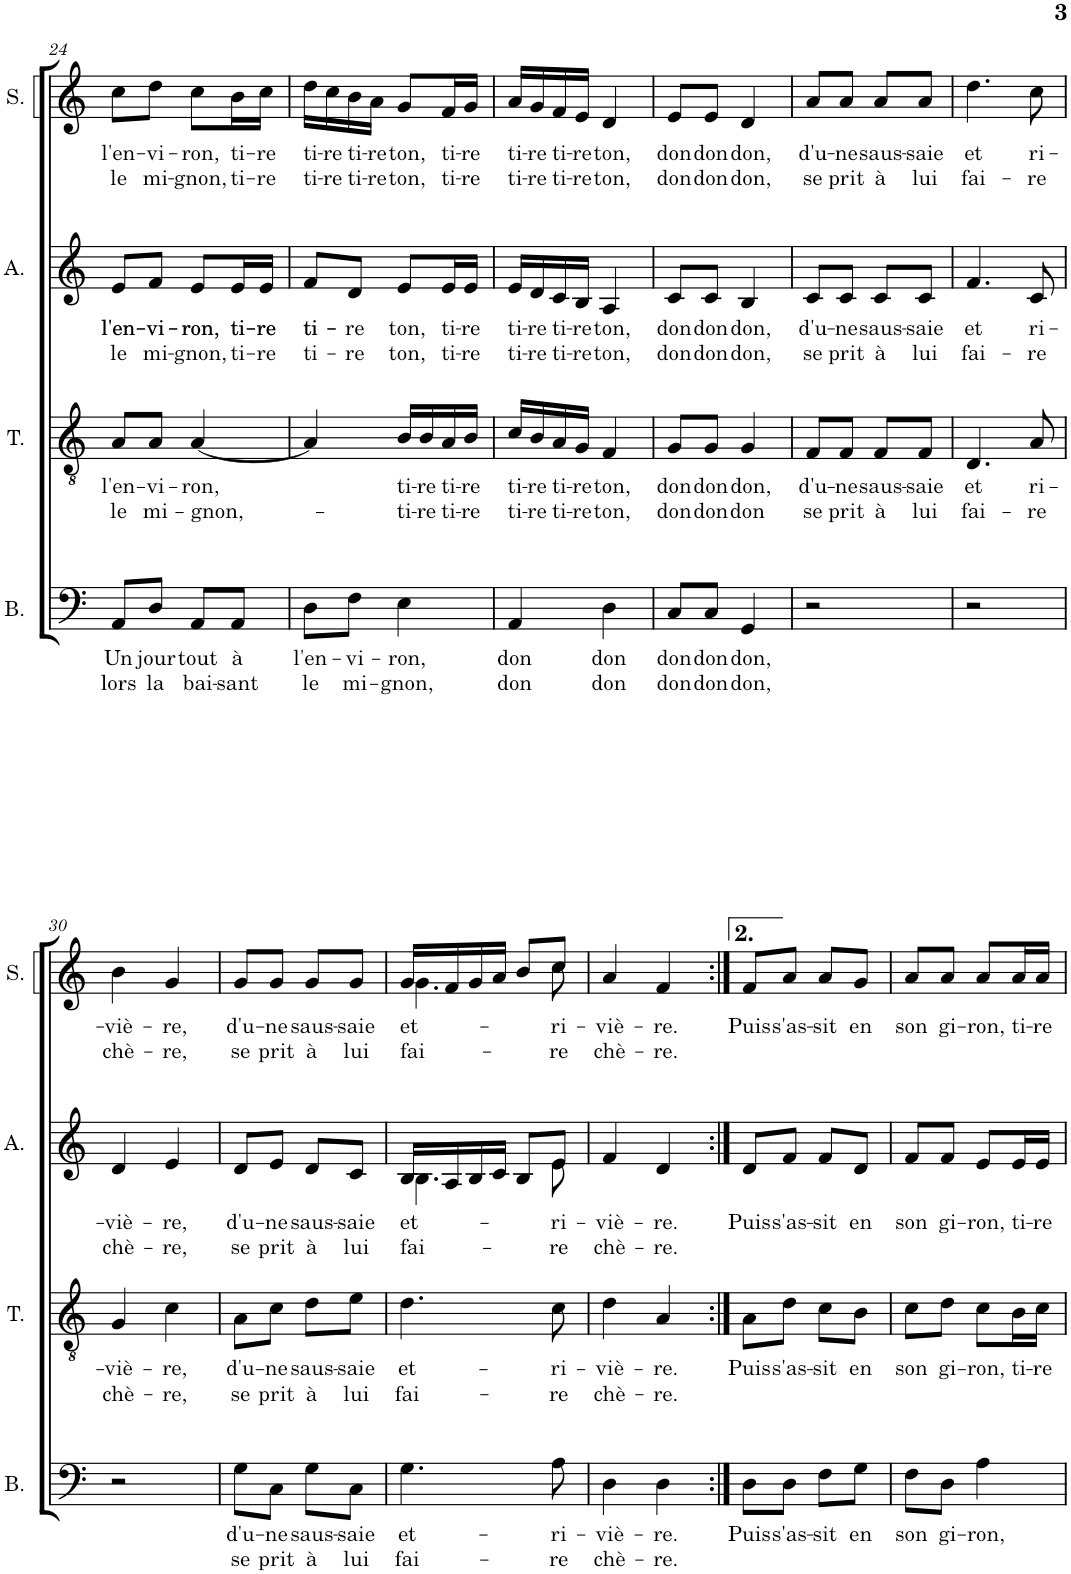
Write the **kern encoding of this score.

**kern	**text	**text	**kern	**text	**text	**kern	**text	**text	**kern	**text	**text
*part4	*part4	*part4	*part3	*part3	*part3	*part2	*part2	*part2	*part1	*part1	*part1
*staff4	*staff4	*staff4	*staff3	*staff3	*staff3	*staff2	*staff2	*staff2	*staff1	*staff1	*staff1
*I"Basse	*	*	*I"Ténor	*	*	*I"Alto	*	*	*I"Soprano	*	*
*I'B.	*	*	*I'T.	*	*	*I'A.	*	*	*I'S.	*	*
!!LO:PB:g=z
*clefF4	*	*	*clefGv2	*	*	*clefG2	*	*	*clefG2	*	*
*k[]	*	*	*k[]	*	*	*k[]	*	*	*k[]	*	*
*M2/4	*	*	*M2/4	*	*	*M2/4	*	*	*M2/4	*	*
=24	=24	=24	=24	=24	=24	=24	=24	=24	=24	=24	=24
!	!LO:LY:b	!LO:LY:b	!	!LO:LY:b	!LO:LY:b	!	!LO:LY:b	!LO:LY:b	!	!LO:LY:b	!LO:LY:b
8AA/L	Un	lors	8A/L	l'en-	le	8e/L	l'en-	le	8cc\L	l'en-	le
!	!LO:LY:b	!LO:LY:b	!	!LO:LY:b	!LO:LY:b	!	!LO:LY:b	!LO:LY:b	!	!LO:LY:b	!LO:LY:b
8D/J	jour	la	8A/J	-vi-	mi-	8f/J	-vi-	mi-	8dd\J	-vi-	mi-
!	!LO:LY:b	!LO:LY:b	!	!LO:LY:b	!LO:LY:b	!	!LO:LY:b	!LO:LY:b	!	!LO:LY:b	!LO:LY:b
8AA/L	tout	bai-	[4A/	-ron,	-gnon,-	8e/L	-ron,	-gnon,	8cc\L	-ron,	-gnon,
!	!LO:LY:b	!LO:LY:b	!	!	!	!	!LO:LY:b	!LO:LY:b	!	!LO:LY:b	!LO:LY:b
8AA/J	à	-sant	.	.	.	16e/L	ti-	ti-	16b\L	ti-	ti-
!	!	!	!	!	!	!	!LO:LY:b	!LO:LY:b	!	!LO:LY:b	!LO:LY:b
.	.	.	.	.	.	16e/JJ	-re	-re	16cc\JJ	-re	-re
=25	=25	=25	=25	=25	=25	=25	=25	=25	=25	=25	=25
!	!LO:LY:b	!LO:LY:b	!	!	!	!	!LO:LY:b	!LO:LY:b	!	!LO:LY:b	!LO:LY:b
8D\L	l'en-	le	4A/]	.	.	8f/L	ti-	ti-	16dd\LL	ti-	ti-
!	!	!	!	!	!	!	!	!	!	!LO:LY:b	!LO:LY:b
.	.	.	.	.	.	.	.	.	16cc\	-re	-re
!	!LO:LY:b	!LO:LY:b	!	!	!	!	!LO:LY:b	!LO:LY:b	!	!LO:LY:b	!LO:LY:b
8F\J	-vi-	mi-	.	.	.	8d/J	-re	-re	16b\	ti-	ti-
!	!	!	!	!	!	!	!	!	!	!LO:LY:b	!LO:LY:b
.	.	.	.	.	.	.	.	.	16a\JJ	-re	-re
!	!LO:LY:b	!LO:LY:b	!	!LO:LY:b	!LO:LY:b	!	!LO:LY:b	!LO:LY:b	!	!LO:LY:b	!LO:LY:b
4E\	-ron,	-gnon,	16B/LL	ti-	-ti-	8e/L	ton,	ton,	8g/L	ton,	ton,
!	!	!	!	!LO:LY:b	!LO:LY:b	!	!	!	!	!	!
.	.	.	16B/	-re	-re	.	.	.	.	.	.
!	!	!	!	!LO:LY:b	!LO:LY:b	!	!LO:LY:b	!LO:LY:b	!	!LO:LY:b	!LO:LY:b
.	.	.	16A/	ti-	ti-	16e/L	ti-	ti-	16f/L	ti-	ti-
!	!	!	!	!LO:LY:b	!LO:LY:b	!	!LO:LY:b	!LO:LY:b	!	!LO:LY:b	!LO:LY:b
.	.	.	16B/JJ	-re	-re	16e/JJ	-re	-re	16g/JJ	-re	-re
=26	=26	=26	=26	=26	=26	=26	=26	=26	=26	=26	=26
!	!LO:LY:b	!LO:LY:b	!	!LO:LY:b	!LO:LY:b	!	!LO:LY:b	!LO:LY:b	!	!LO:LY:b	!LO:LY:b
4AA/	don	don	16c/LL	ti-	ti-	16e/LL	ti-	ti-	16a/LL	ti-	ti-
!	!	!	!	!LO:LY:b	!LO:LY:b	!	!LO:LY:b	!LO:LY:b	!	!LO:LY:b	!LO:LY:b
.	.	.	16B/	-re	-re	16d/	-re	-re	16g/	-re	-re
!	!	!	!	!LO:LY:b	!LO:LY:b	!	!LO:LY:b	!LO:LY:b	!	!LO:LY:b	!LO:LY:b
.	.	.	16A/	ti-	ti-	16c/	ti-	ti-	16f/	ti-	ti-
!	!	!	!	!LO:LY:b	!LO:LY:b	!	!LO:LY:b	!LO:LY:b	!	!LO:LY:b	!LO:LY:b
.	.	.	16G/JJ	-re	-re	16B/JJ	-re	-re	16e/JJ	-re	-re
!	!LO:LY:b	!LO:LY:b	!	!LO:LY:b	!LO:LY:b	!	!LO:LY:b	!LO:LY:b	!	!LO:LY:b	!LO:LY:b
4D\	don	don	4F/	ton,	ton,	4A/	ton,	ton,	4d/	ton,	ton,
=27	=27	=27	=27	=27	=27	=27	=27	=27	=27	=27	=27
!	!LO:LY:b	!LO:LY:b	!	!LO:LY:b	!LO:LY:b	!	!LO:LY:b	!LO:LY:b	!	!LO:LY:b	!LO:LY:b
8C/L	don	don	8G/L	don	don	8c/L	don	don	8e/L	don	don
!	!LO:LY:b	!LO:LY:b	!	!LO:LY:b	!LO:LY:b	!	!LO:LY:b	!LO:LY:b	!	!LO:LY:b	!LO:LY:b
8C/J	don	don	8G/J	don	don	8c/J	don	don	8e/J	don	don
!	!LO:LY:b	!LO:LY:b	!	!LO:LY:b	!LO:LY:b	!	!LO:LY:b	!LO:LY:b	!	!LO:LY:b	!LO:LY:b
4GG/	don,	don,	4G/	don,	don	4B/	don,	don,	4d/	don,	don,
=28	=28	=28	=28	=28	=28	=28	=28	=28	=28	=28	=28
!	!	!	!	!LO:LY:b	!LO:LY:b	!	!LO:LY:b	!LO:LY:b	!	!LO:LY:b	!LO:LY:b
2r	.	.	8F/L	d'u-	se	8c/L	d'u-	se	8a/L	d'u-	se
!	!	!	!	!LO:LY:b	!LO:LY:b	!	!LO:LY:b	!LO:LY:b	!	!LO:LY:b	!LO:LY:b
.	.	.	8F/J	-ne	prit	8c/J	-ne	prit	8a/J	-ne	prit
!	!	!	!	!LO:LY:b	!LO:LY:b	!	!LO:LY:b	!LO:LY:b	!	!LO:LY:b	!LO:LY:b
.	.	.	8F/L	saus-	à	8c/L	saus-	à	8a/L	saus-	à
!	!	!	!	!LO:LY:b	!LO:LY:b	!	!LO:LY:b	!LO:LY:b	!	!LO:LY:b	!LO:LY:b
.	.	.	8F/J	-saie	lui	8c/J	-saie	lui	8a/J	-saie	lui
=29	=29	=29	=29	=29	=29	=29	=29	=29	=29	=29	=29
!	!	!	!	!LO:LY:b	!LO:LY:b	!	!LO:LY:b	!LO:LY:b	!	!LO:LY:b	!LO:LY:b
2r	.	.	4.D/	et	fai-	4.f/	et	fai-	4.dd\	et	fai-
!	!	!	!	!LO:LY:b	!LO:LY:b	!	!LO:LY:b	!LO:LY:b	!	!LO:LY:b	!LO:LY:b
.	.	.	8A/	ri-	-re	8c/	ri-	-re	8cc\	ri-	-re
!!LO:LB:g=z
=30	=30	=30	=30	=30	=30	=30	=30	=30	=30	=30	=30
!	!	!	!	!LO:LY:b	!LO:LY:b	!	!LO:LY:b	!LO:LY:b	!	!LO:LY:b	!LO:LY:b
2r	.	.	4G/	-viè-	chè-	4d/	-viè-	chè-	4b\	-viè-	chè-
!	!	!	!	!LO:LY:b	!LO:LY:b	!	!LO:LY:b	!LO:LY:b	!	!LO:LY:b	!LO:LY:b
.	.	.	4c\	-re,	-re,	4e/	-re,	-re,	4g/	-re,	-re,
=31	=31	=31	=31	=31	=31	=31	=31	=31	=31	=31	=31
!	!LO:LY:b	!LO:LY:b	!	!LO:LY:b	!LO:LY:b	!	!LO:LY:b	!LO:LY:b	!	!LO:LY:b	!LO:LY:b
8G\L	d'u-	se	8A\L	d'u-	se	8d/L	d'u-	se	8g/L	d'u-	se
!	!LO:LY:b	!LO:LY:b	!	!LO:LY:b	!LO:LY:b	!	!LO:LY:b	!LO:LY:b	!	!LO:LY:b	!LO:LY:b
8C\J	-ne	prit	8c\J	-ne	prit	8e/J	-ne	prit	8g/J	-ne	prit
!	!LO:LY:b	!LO:LY:b	!	!LO:LY:b	!LO:LY:b	!	!LO:LY:b	!LO:LY:b	!	!LO:LY:b	!LO:LY:b
8G\L	saus-	à	8d\L	saus-	à	8d/L	saus-	à	8g/L	saus-	à
!	!LO:LY:b	!LO:LY:b	!	!LO:LY:b	!LO:LY:b	!	!LO:LY:b	!LO:LY:b	!	!LO:LY:b	!LO:LY:b
8C\J	-saie	lui	8e\J	-saie	lui	8c/J	-saie	lui	8g/J	-saie	lui
=32	=32	=32	=32	=32	=32	=32	=32	=32	=32	=32	=32
!	!LO:LY:b	!LO:LY:b	!	!LO:LY:b	!LO:LY:b	!	!LO:LY:b	!LO:LY:b	!	!LO:LY:b	!LO:LY:b
*	*	*	*	*	*	*^	*	*	*^	*	*
4.G\	et-	fai-	4.d\	et-	fai-	16B/LL	4.B\	et-	fai-	16g/LL	4.g\	et-	fai-
.	.	.	.	.	.	16A/	.	.	.	16f/	.	.	.
.	.	.	.	.	.	16B/	.	.	.	16g/	.	.	.
.	.	.	.	.	.	16c/JJ	.	.	.	16a/JJ	.	.	.
.	.	.	.	.	.	8B/L	.	.	.	8b/L	.	.	.
!	!LO:LY:b	!LO:LY:b	!	!LO:LY:b	!LO:LY:b	!	!	!LO:LY:b	!LO:LY:b	!	!	!LO:LY:b	!LO:LY:b
8A\	-ri-	-re	8c\	-ri-	-re	8e/J	8e\	-ri-	-re	8cc/J	8cc\	-ri-	-re
=33	=33	=33	=33	=33	=33	=33	=33	=33	=33	=33	=33	=33	=33
!	!LO:LY:b	!LO:LY:b	!	!LO:LY:b	!LO:LY:b	!	!	!LO:LY:b	!LO:LY:b	!	!	!LO:LY:b	!LO:LY:b
*	*	*	*	*	*	*v	*v	*	*	*	*	*	*
*	*	*	*	*	*	*	*	*	*v	*v	*	*
4D\	-viè-	chè-	4d\	-viè-	chè-	4f/	-viè-	chè-	4a/	-viè-	chè-
!	!LO:LY:b	!LO:LY:b	!	!LO:LY:b	!LO:LY:b	!	!LO:LY:b	!LO:LY:b	!	!LO:LY:b	!LO:LY:b
4D\	-re.	-re.	4A/	-re.	-re.	4d/	-re.	-re.	4f/	-re.	-re.
=34:|!	=34:|!	=34:|!	=34:|!	=34:|!	=34:|!	=34:|!	=34:|!	=34:|!	=34:|!	=34:|!	=34:|!
!	!LO:LY:b	!	!	!LO:LY:b	!	!	!LO:LY:b	!	!	!LO:LY:b	!
8D\L	Puis	.	8A\L	Puis	.	8d/L	Puis	.	8f/L	Puis	.
!	!LO:LY:b	!	!	!LO:LY:b	!	!	!LO:LY:b	!	!	!LO:LY:b	!
8D\J	s'as-	.	8d\J	s'as-	.	8f/J	s'as-	.	8a/J	s'as-	.
!	!LO:LY:b	!	!	!LO:LY:b	!	!	!LO:LY:b	!	!	!LO:LY:b	!
8F\L	-sit	.	8c\L	-sit	.	8f/L	-sit	.	8a/L	-sit	.
!	!LO:LY:b	!	!	!LO:LY:b	!	!	!LO:LY:b	!	!	!LO:LY:b	!
8G\J	en	.	8B\J	en	.	8d/J	en	.	8g/J	en	.
=35	=35	=35	=35	=35	=35	=35	=35	=35	=35	=35	=35
!	!LO:LY:b	!	!	!LO:LY:b	!	!	!LO:LY:b	!	!	!LO:LY:b	!
8F\L	son	.	8c\L	son	.	8f/L	son	.	8a/L	son	.
!	!LO:LY:b	!	!	!LO:LY:b	!	!	!LO:LY:b	!	!	!LO:LY:b	!
8D\J	gi-	.	8d\J	gi-	.	8f/J	gi-	.	8a/J	gi-	.
!	!LO:LY:b	!	!	!LO:LY:b	!	!	!LO:LY:b	!	!	!LO:LY:b	!
4A\	-ron,	.	8c\L	-ron,	.	8e/L	-ron,	.	8a/L	-ron,	.
!	!	!	!	!LO:LY:b	!	!	!LO:LY:b	!	!	!LO:LY:b	!
.	.	.	16B\L	ti-	.	16e/L	ti-	.	16a/L	ti-	.
!	!	!	!	!LO:LY:b	!	!	!LO:LY:b	!	!	!LO:LY:b	!
.	.	.	16c\JJ	-re	.	16e/JJ	-re	.	16a/JJ	-re	.
=	=	=	=	=	=	=	=	=	=	=	=
*-	*-	*-	*-	*-	*-	*-	*-	*-	*-	*-	*-
